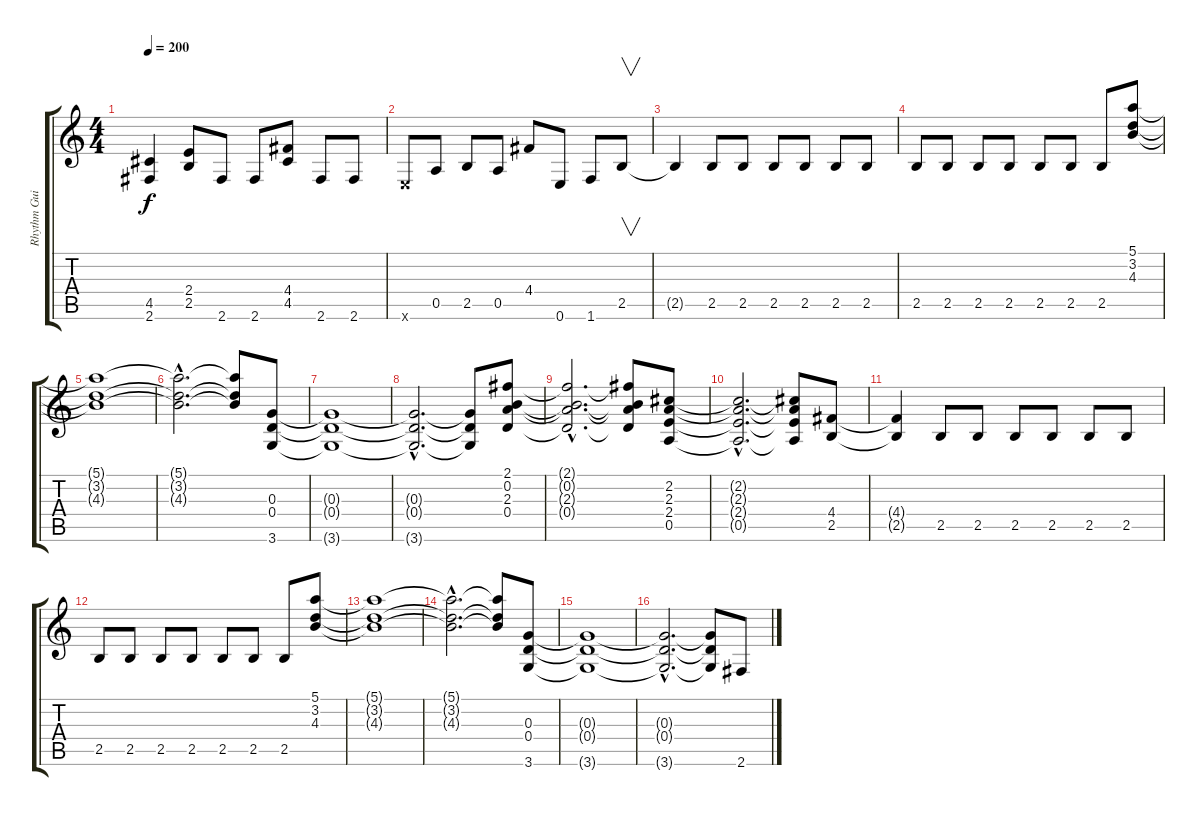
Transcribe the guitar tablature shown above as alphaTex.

\track ("Rhythm Guitar" "Rhythm Gui") {instrument distortionguitar}
\staff {score tabs}
\tuning (E4 B3 G3 D3 A2 E2) {hide}
\ts (4 4)
\tempo 200
\clef g2
\ks c
(4.5 2.6).4{dy f} (2.4 2.5).8 2.6.8 2.6.8 (4.4 4.5).8 2.6.8 2.6.8 |
0.6{x}.8 0.5.8 2.5.8 0.5.8 4.4.8 0.6.8 1.6.8 2.5.8{v} |
2.5{t}.4 2.5.8 2.5.8 2.5.8 2.5.8 2.5.8 2.5.8 |
2.5.8 2.5.8 2.5.8 2.5.8 2.5.8 2.5.8 2.5.8 (5.1 3.2 4.3).8 |
(5.1{t} 3.2{t} 4.3{t}).1 |
(5.1{hac t} 3.2{hac t} 4.3{hac t}).2{d} (5.1{t} 3.2{t} 4.3{t}).8 (0.3 0.4 3.6).8 |
(0.3{t} 0.4{t} 3.6{t}).1 |
(0.3{hac t} 0.4{hac t} 3.6{hac t}).2{d} (0.3{t} 0.4{t} 3.6{t}).8 (2.1 0.2 2.3 0.4).8 |
(2.1{hac t} 0.2{hac t} 2.3{hac t} 0.4{hac t}).2{d} (2.1{t} 0.2{t} 2.3{t} 0.4{t}).8 (2.2 2.3 2.4 0.5).8 |
(2.2{hac t} 2.3{hac t} 2.4{hac t} 0.5{hac t}).2{d} (2.2{t} 2.3{t} 2.4{t} 0.5{t}).8 (4.4 2.5).8 |
(4.4{t} 2.5{t}).4 2.5.8 2.5.8 2.5.8 2.5.8 2.5.8 2.5.8 |
2.5.8 2.5.8 2.5.8 2.5.8 2.5.8 2.5.8 2.5.8 (5.1 3.2 4.3).8 |
(5.1{t} 3.2{t} 4.3{t}).1 |
(5.1{hac t} 3.2{hac t} 4.3{hac t}).2{d} (5.1{t} 3.2{t} 4.3{t}).8 (0.3 0.4 3.6).8 |
(0.3{t} 0.4{t} 3.6{t}).1 |
(0.3{hac t} 0.4{hac t} 3.6{hac t}).2{d} (0.3{t} 0.4{t} 3.6{t}).8 2.6.8
